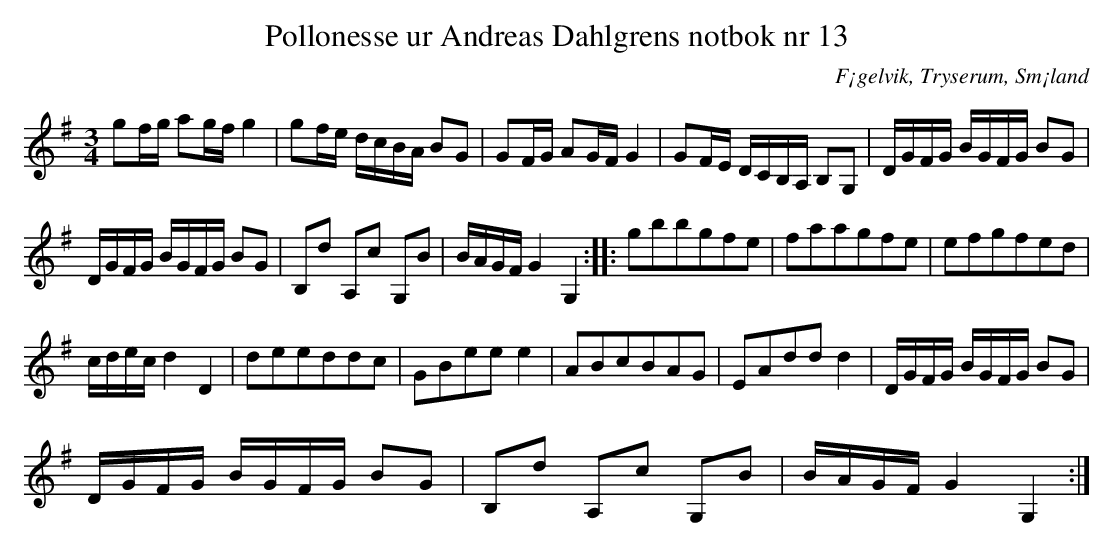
X:1
T:Pollonesse ur Andreas Dahlgrens notbok nr 13
O:F¡gelvik, Tryserum, Sm¡land
M:3/4
L:1/8
K:G
gf/g/ ag/f/ g2 | gf/e/ d/c/B/A/ BG | GF/G/ AG/F/ G2 | GF/E/ D/C/B,/A,/ B,G, | D/G/F/G/ B/G/F/G/ BG |
D/G/F/G/ B/G/F/G/ BG | B,d A,c G,B | B/A/G/F/ G2 G,2 :: gbbgfe | faagfe | efgfed |
c/d/e/c/ d2D2 | deeddc | GBee e2 | ABcBAG | EAdd d2 | D/G/F/G/ B/G/F/G/ BG |
D/G/F/G/ B/G/F/G/ BG | B,d A,c G,B | B/A/G/F/ G2 G,2 :|
